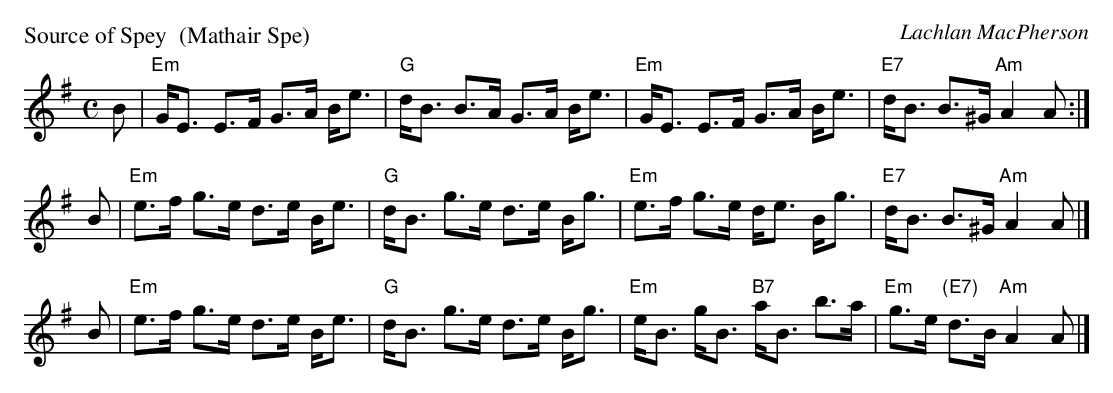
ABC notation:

X:1
P: Source of Spey  (Mathair Spe)
C: Lachlan MacPherson
M: C
L: 1/8
K: Em
B \
| "Em"G<E E>F G>A B<e | "G"d<B B>A G>A B<e | "Em"G<E E>F G>A B<e | "E7"d<B B>^G "Am"A2 A :|
B \
| "Em"e>f g>e d>e B<e | "G"d<B g>e d>e B<g | "Em"e>f g>e d<e B<g | "E7"d<B B>^G "Am"A2 A |]
B \
| "Em"e>f g>e d>e B<e | "G"d<B g>e d>e B<g | "Em"e<B g<B "B7"a<B b>a | "Em"g>e "(E7)"d>B "Am"A2 A |]
